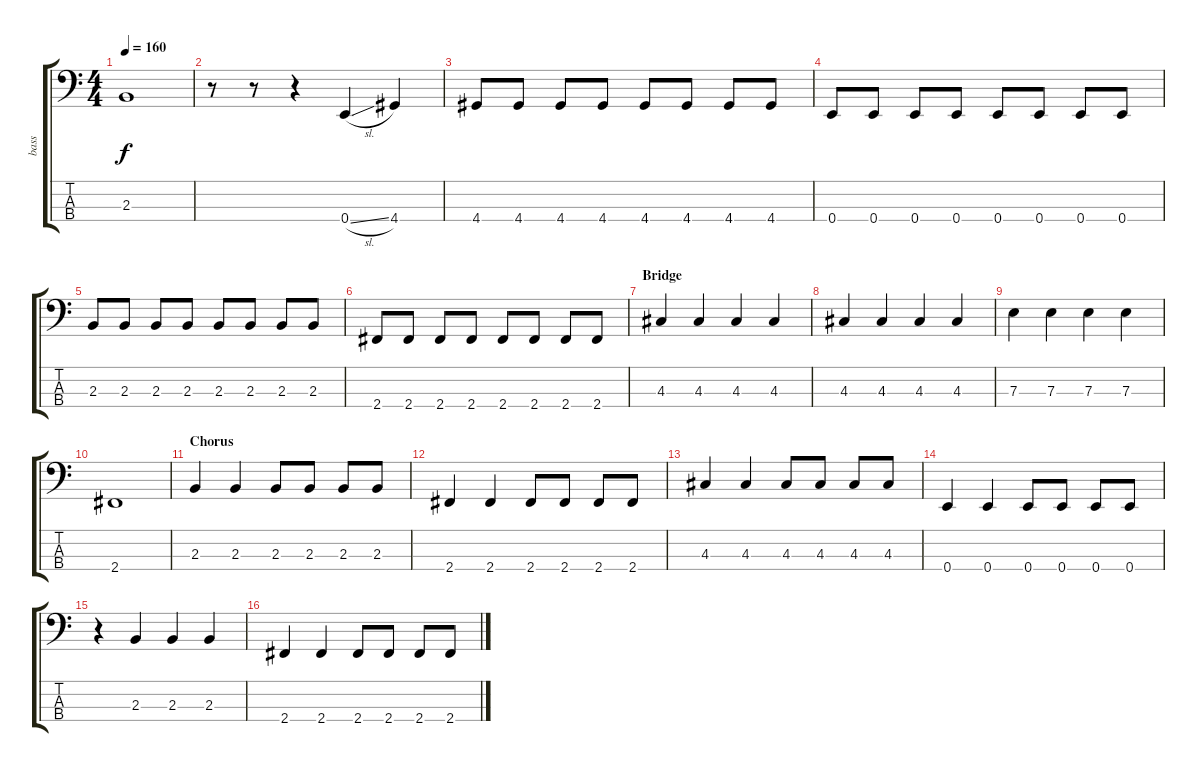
\track ("bass" "bass") {instrument electricbasspick}
\staff {score tabs}
\tuning (G2 D2 A1 E1) {hide}
\ts (4 4)
\tempo 160
\clef f4
\ks c
2.3.1{dy f} |
r.8 r.8 r.4 0.4{sl}.4 4.4.4 |
4.4.8 4.4.8 4.4.8 4.4.8 4.4.8 4.4.8 4.4.8 4.4.8 |
0.4.8 0.4.8 0.4.8 0.4.8 0.4.8 0.4.8 0.4.8 0.4.8 |
2.3.8 2.3.8 2.3.8 2.3.8 2.3.8 2.3.8 2.3.8 2.3.8 |
2.4.8 2.4.8 2.4.8 2.4.8 2.4.8 2.4.8 2.4.8 2.4.8 |
\section ("" "Bridge")
4.3.4 4.3.4 4.3.4 4.3.4 |
4.3.4 4.3.4 4.3.4 4.3.4 |
7.3.4 7.3.4 7.3.4 7.3.4 |
2.4.1 |
\section ("" "Chorus")
2.3.4 2.3.4 2.3.8 2.3.8 2.3.8 2.3.8 |
2.4.4 2.4.4 2.4.8 2.4.8 2.4.8 2.4.8 |
4.3.4 4.3.4 4.3.8 4.3.8 4.3.8 4.3.8 |
0.4.4 0.4.4 0.4.8 0.4.8 0.4.8 0.4.8 |
r.4 2.3.4 2.3.4 2.3.4 |
2.4.4 2.4.4 2.4.8 2.4.8 2.4.8 2.4.8
